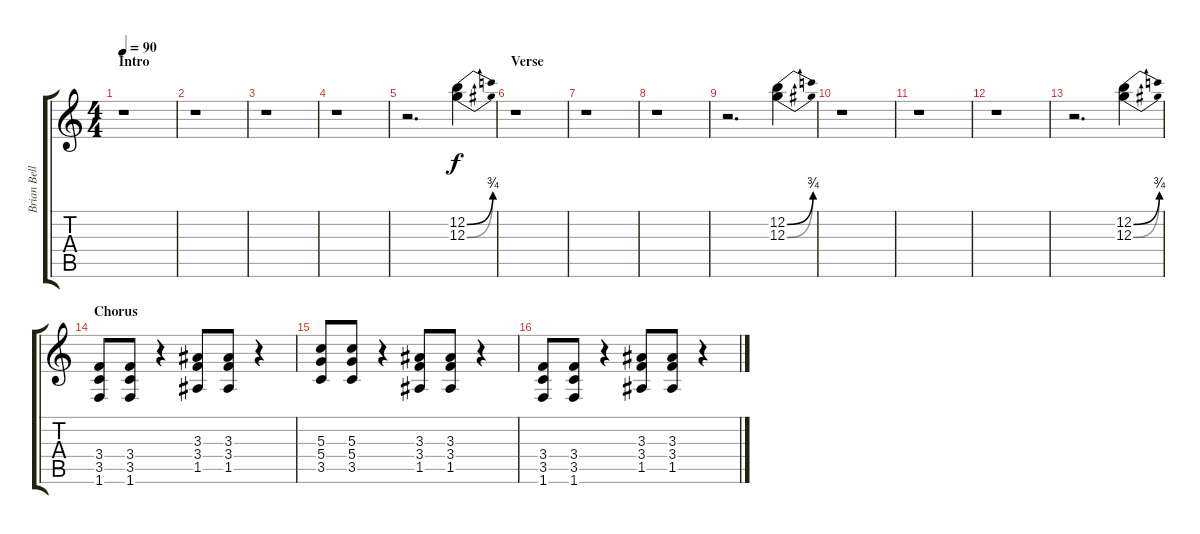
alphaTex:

\track ("Brian Bell" "Brian Bell") {instrument distortionguitar}
\staff {score tabs}
\tuning (E4 B3 G3 D3 A2 E2) {hide}
\ts (4 4)
\section ("" "Intro")
\tempo 90
\clef g2
\ks c
r.1{dy f instrument distortionguitar} |
r.1 |
r.1 |
r.1 |
r.2{d} (12.2{be (bend 0 0 60 3)} 12.3{be (bend 0 0 60 3)}).4 |
\section ("" "Verse")
r.1 |
r.1 |
r.1 |
r.2{d} (12.2{be (bend 0 0 60 3)} 12.3{be (bend 0 0 60 3)}).4 |
r.1 |
r.1 |
r.1 |
r.2{d} (12.2{be (bend 0 0 60 3)} 12.3{be (bend 0 0 60 3)}).4 |
\section ("" "Chorus")
(3.4 3.5 1.6).8 (3.4 3.5 1.6).8 r.4 (3.3 3.4 1.5).8 (3.3 3.4 1.5).8 r.4 |
(5.3 5.4 3.5).8 (5.3 5.4 3.5).8 r.4 (3.3 3.4 1.5).8 (3.3 3.4 1.5).8 r.4 |
(3.4 3.5 1.6).8 (3.4 3.5 1.6).8 r.4 (3.3 3.4 1.5).8 (3.3 3.4 1.5).8 r.4
